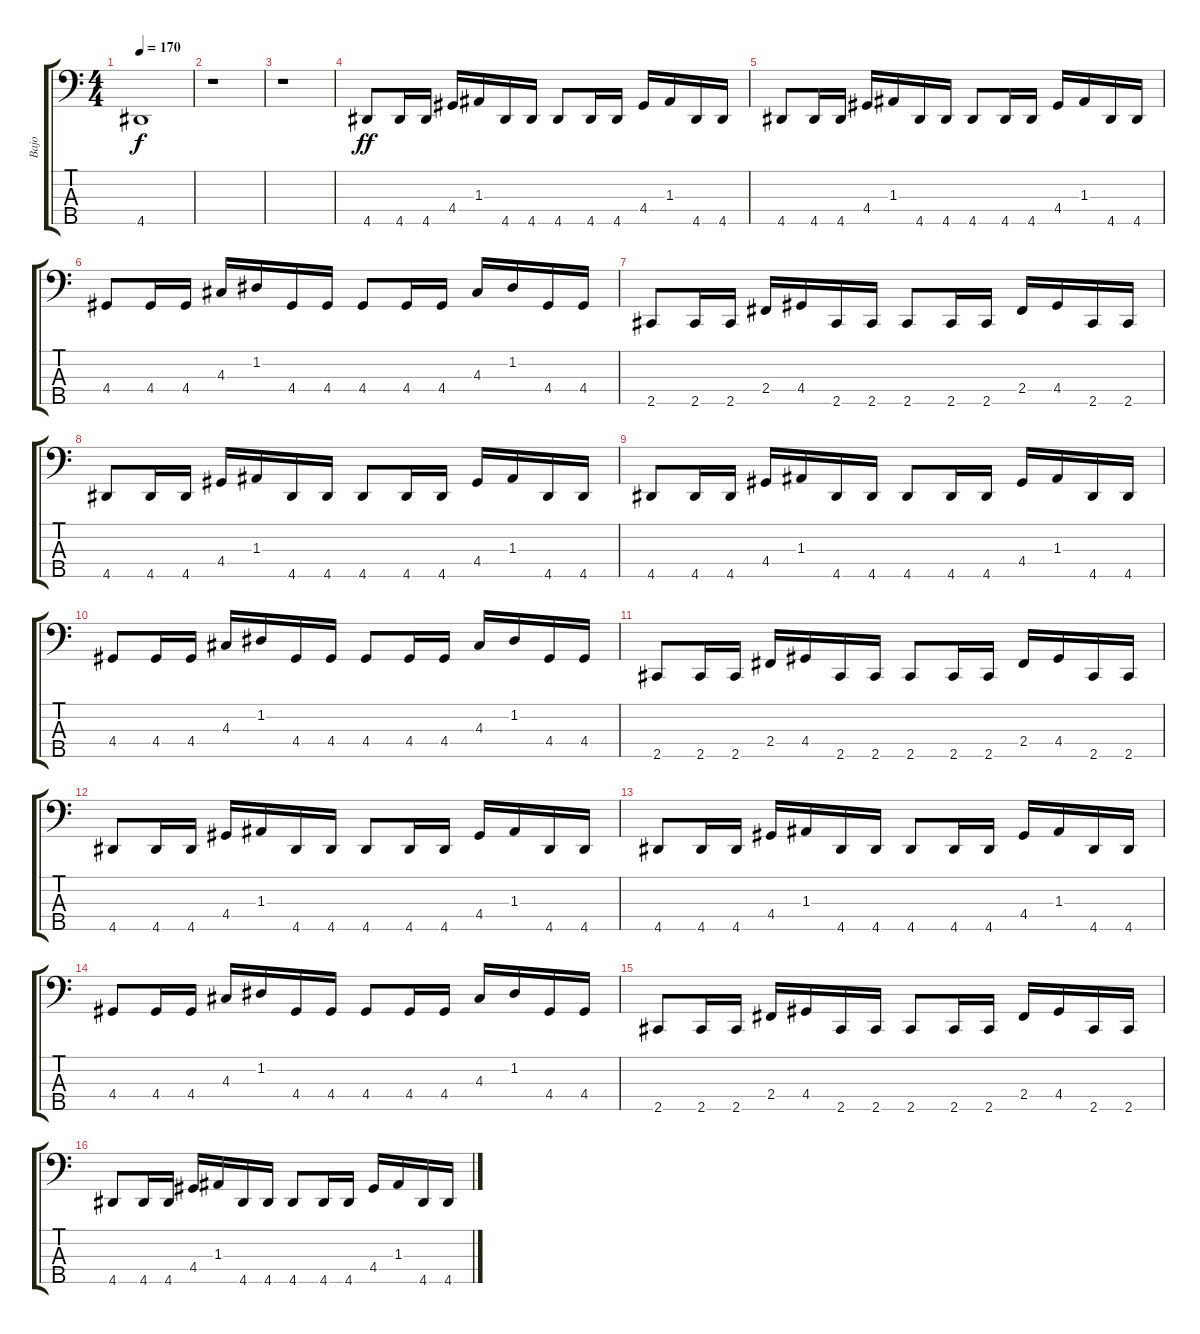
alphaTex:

\track ("Bajo" "Bajo") {instrument electricbasspick}
\staff {score tabs}
\tuning (G2 D2 A1 E1 B0) {hide}
\ts (4 4)
\tempo 170
\clef f4
\ks c
4.5{t}.1{dy f} |
r.1 |
r.1 |
4.5.8{dy ff} 4.5.16 4.5.16 4.4.16 1.3.16 4.5.16 4.5.16 4.5.8 4.5.16 4.5.16 4.4.16 1.3.16 4.5.16 4.5.16 |
4.5.8 4.5.16 4.5.16 4.4.16 1.3.16 4.5.16 4.5.16 4.5.8 4.5.16 4.5.16 4.4.16 1.3.16 4.5.16 4.5.16 |
4.4.8 4.4.16 4.4.16 4.3.16 1.2.16 4.4.16 4.4.16 4.4.8 4.4.16 4.4.16 4.3.16 1.2.16 4.4.16 4.4.16 |
2.5.8 2.5.16 2.5.16 2.4.16 4.4.16 2.5.16 2.5.16 2.5.8 2.5.16 2.5.16 2.4.16 4.4.16 2.5.16 2.5.16 |
4.5.8 4.5.16 4.5.16 4.4.16 1.3.16 4.5.16 4.5.16 4.5.8 4.5.16 4.5.16 4.4.16 1.3.16 4.5.16 4.5.16 |
4.5.8 4.5.16 4.5.16 4.4.16 1.3.16 4.5.16 4.5.16 4.5.8 4.5.16 4.5.16 4.4.16 1.3.16 4.5.16 4.5.16 |
4.4.8 4.4.16 4.4.16 4.3.16 1.2.16 4.4.16 4.4.16 4.4.8 4.4.16 4.4.16 4.3.16 1.2.16 4.4.16 4.4.16 |
2.5.8 2.5.16 2.5.16 2.4.16 4.4.16 2.5.16 2.5.16 2.5.8 2.5.16 2.5.16 2.4.16 4.4.16 2.5.16 2.5.16 |
4.5.8 4.5.16 4.5.16 4.4.16 1.3.16 4.5.16 4.5.16 4.5.8 4.5.16 4.5.16 4.4.16 1.3.16 4.5.16 4.5.16 |
4.5.8 4.5.16 4.5.16 4.4.16 1.3.16 4.5.16 4.5.16 4.5.8 4.5.16 4.5.16 4.4.16 1.3.16 4.5.16 4.5.16 |
4.4.8 4.4.16 4.4.16 4.3.16 1.2.16 4.4.16 4.4.16 4.4.8 4.4.16 4.4.16 4.3.16 1.2.16 4.4.16 4.4.16 |
2.5.8 2.5.16 2.5.16 2.4.16 4.4.16 2.5.16 2.5.16 2.5.8 2.5.16 2.5.16 2.4.16 4.4.16 2.5.16 2.5.16 |
4.5.8 4.5.16 4.5.16 4.4.16 1.3.16 4.5.16 4.5.16 4.5.8 4.5.16 4.5.16 4.4.16 1.3.16 4.5.16 4.5.16
